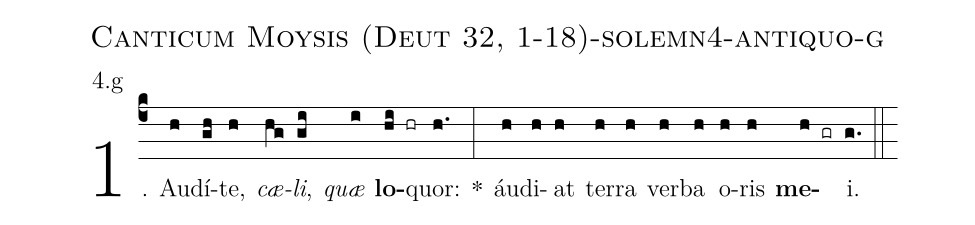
name: Canticum Moysis (Deut 32, 1-18)-solemn4-antiquo-g;
annotation: 4.g;
%%
(c4)1. Au(h)dí(gh)te,(h) <i>cæ</i>(hg)<i>li</i>,(gi) <i>quæ</i>(i) <b>lo</b>(hi hr)quor:(h.) *(:) áu(h)di(h)at(h) ter(h)ra(h) ver(h)ba(h) o(h)ris(h) <b>me</b>(h gr)i.(g.) (::)
